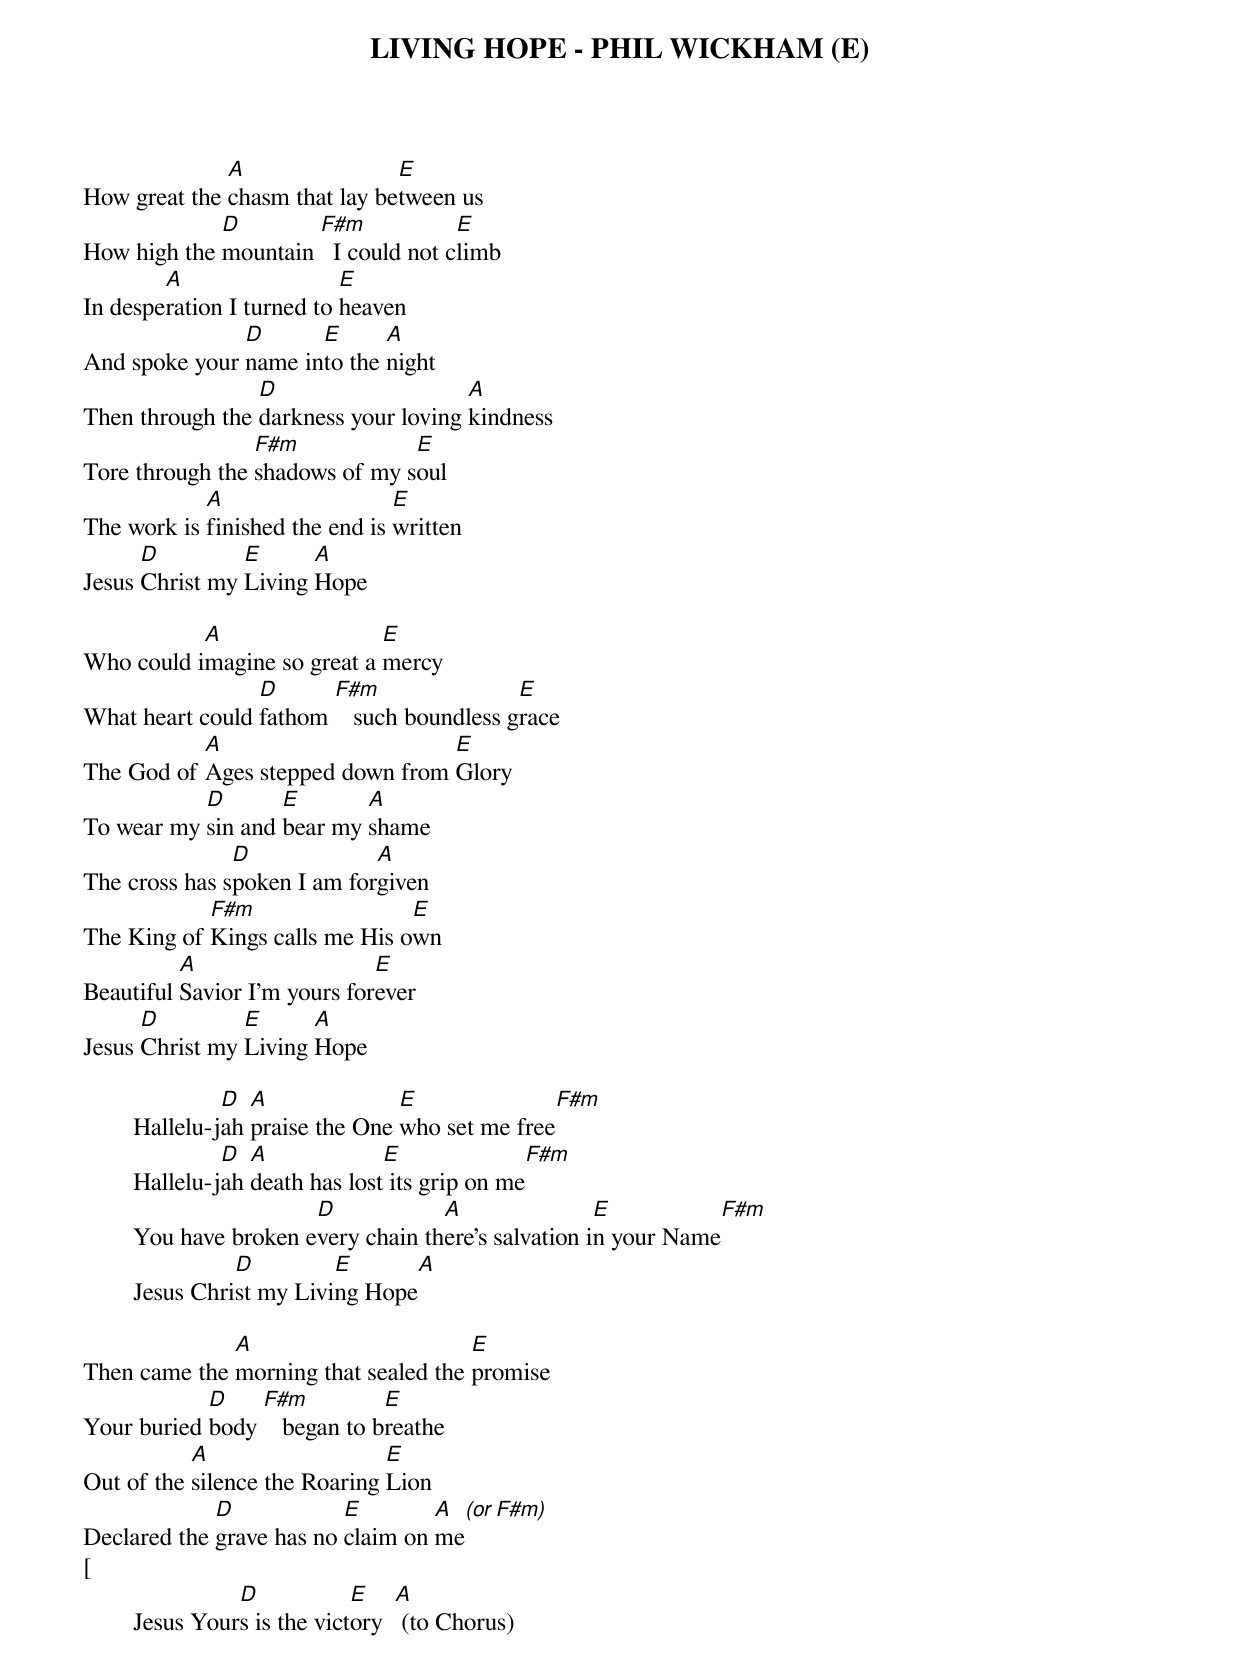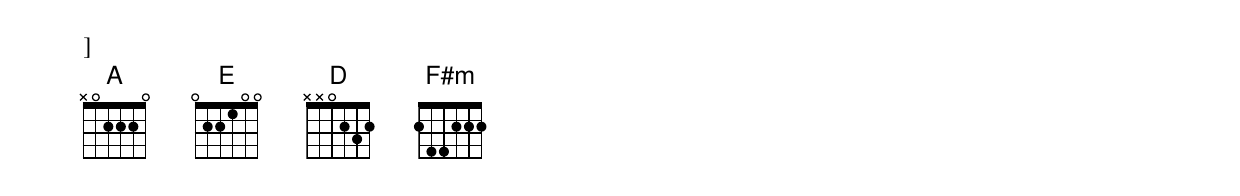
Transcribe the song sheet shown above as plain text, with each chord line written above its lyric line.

LIVING HOPE - PHIL WICKHAM (E)

              A                E
How great the chasm that lay between us
             D        F#m            E
How high the mountain   I could not climb
        A                  E
In desperation I turned to heaven
               D      E      A
And spoke your name into the night
                 D                    A
Then through the darkness your loving kindness
                 F#m            E
Tore through the shadows of my soul
            A                   E
The work is finished the end is written
      D         E      A
Jesus Christ my Living Hope

           A                 E
Who could imagine so great a mercy
                 D      F#m                E
What heart could fathom    such boundless grace
           A                      E
The God of Ages stepped down from Glory
           D       E       A
To wear my sin and bear my shame
               D             A
The cross has spoken I am forgiven
            F#m                 E
The King of Kings calls me His own
          A                   E
Beautiful Savior I’m yours forever
      D         E      A
Jesus Christ my Living Hope

		 D  A              E              F#m
	Hallelu-jah praise the One who set me free
		 D  A             E                F#m
	Hallelu-jah death has lost its grip on me
			 D            A                E              F#m
	You have broken every chain there's salvation in your Name
		  D         E      A
	Jesus Christ my Living Hope

              A                       E
Then came the morning that sealed the promise
            D    F#m          E
Your buried body    began to breathe
           A                   E
Out of the silence the Roaring Lion
             D            E        A (or F#m)
Declared the grave has no claim on me
[
		  D            E    A
	Jesus Yours is the victory   (to Chorus)
]
